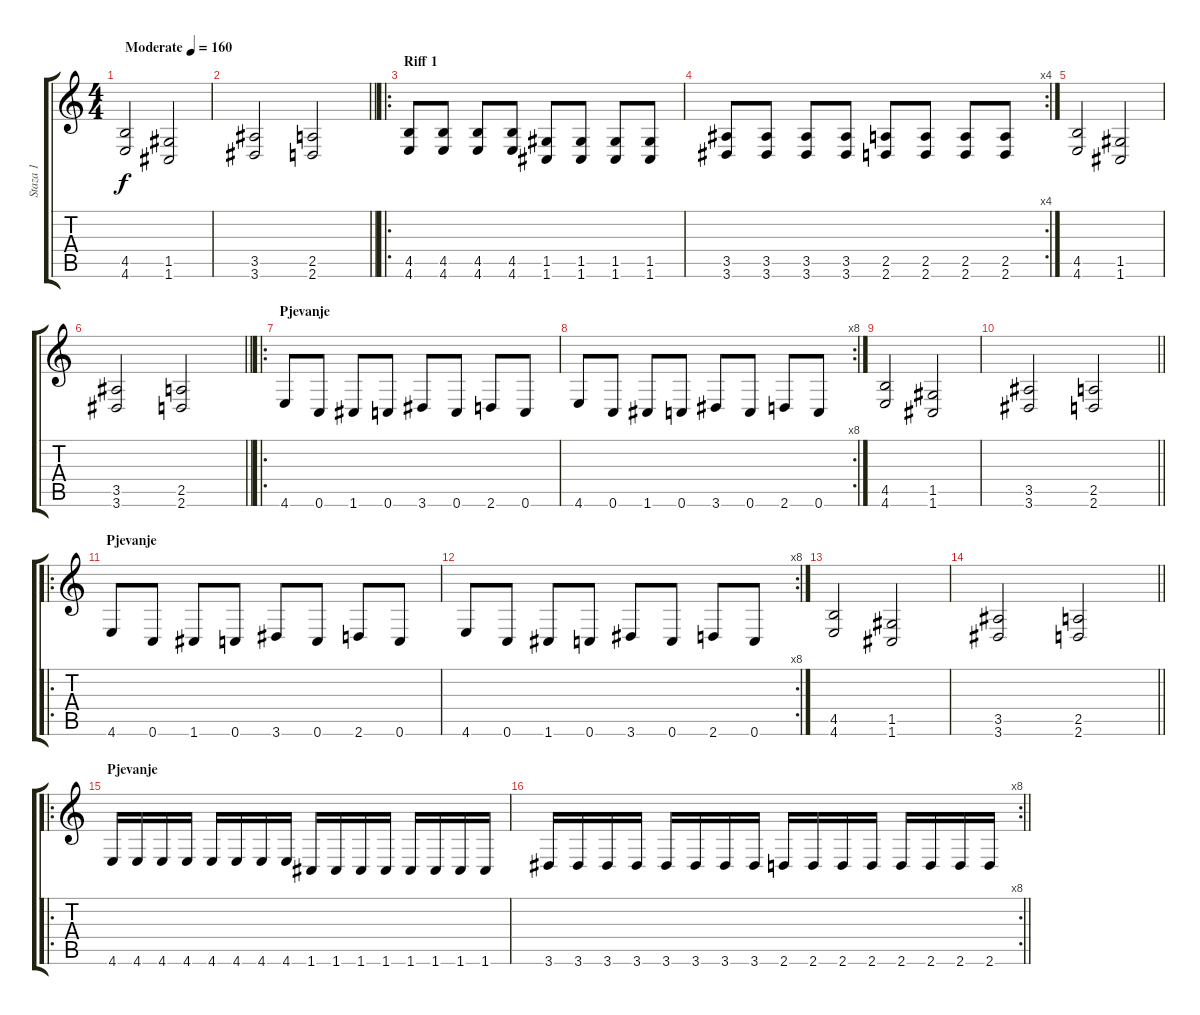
\track ("Staza 1" "Staza 1") {instrument distortionguitar}
\staff {score tabs}
\tuning (D4 A3 F3 C3 G2 C2) {hide}
\ts (4 4)
\tempo (160 "Moderate")
\clef g2
\ks c
(4.5 4.6).2{dy f instrument distortionguitar} (1.5 1.6).2 |
\barLineRight lightlight
(3.5 3.6).2 (2.5 2.6).2 |
\ro
\section ("" "Riff 1")
(4.5 4.6).8 (4.5 4.6).8 (4.5 4.6).8 (4.5 4.6).8 (1.5 1.6).8 (1.5 1.6).8 (1.5 1.6).8 (1.5 1.6).8 |
\rc 4
(3.5 3.6).8 (3.5 3.6).8 (3.5 3.6).8 (3.5 3.6).8 (2.5 2.6).8 (2.5 2.6).8 (2.5 2.6).8 (2.5 2.6).8 |
(4.5 4.6).2 (1.5 1.6).2 |
\barLineRight lightlight
(3.5 3.6).2 (2.5 2.6).2 |
\ro
\section ("" "Pjevanje")
4.6.8 0.6.8 1.6.8 0.6.8 3.6.8 0.6.8 2.6.8 0.6.8 |
\rc 8
4.6.8 0.6.8 1.6.8 0.6.8 3.6.8 0.6.8 2.6.8 0.6.8 |
(4.5 4.6).2 (1.5 1.6).2 |
\barLineRight lightlight
(3.5 3.6).2 (2.5 2.6).2 |
\ro
\section ("" "Pjevanje")
4.6.8 0.6.8 1.6.8 0.6.8 3.6.8 0.6.8 2.6.8 0.6.8 |
\rc 8
4.6.8 0.6.8 1.6.8 0.6.8 3.6.8 0.6.8 2.6.8 0.6.8 |
(4.5 4.6).2 (1.5 1.6).2 |
\barLineRight lightlight
(3.5 3.6).2 (2.5 2.6).2 |
\ro
\section ("" "Pjevanje")
4.6.16 4.6.16 4.6.16 4.6.16 4.6.16 4.6.16 4.6.16 4.6.16 1.6.16 1.6.16 1.6.16 1.6.16 1.6.16 1.6.16 1.6.16 1.6.16 |
\rc 8
\barLineRight lightlight
3.6.16 3.6.16 3.6.16 3.6.16 3.6.16 3.6.16 3.6.16 3.6.16 2.6.16 2.6.16 2.6.16 2.6.16 2.6.16 2.6.16 2.6.16 2.6.16
